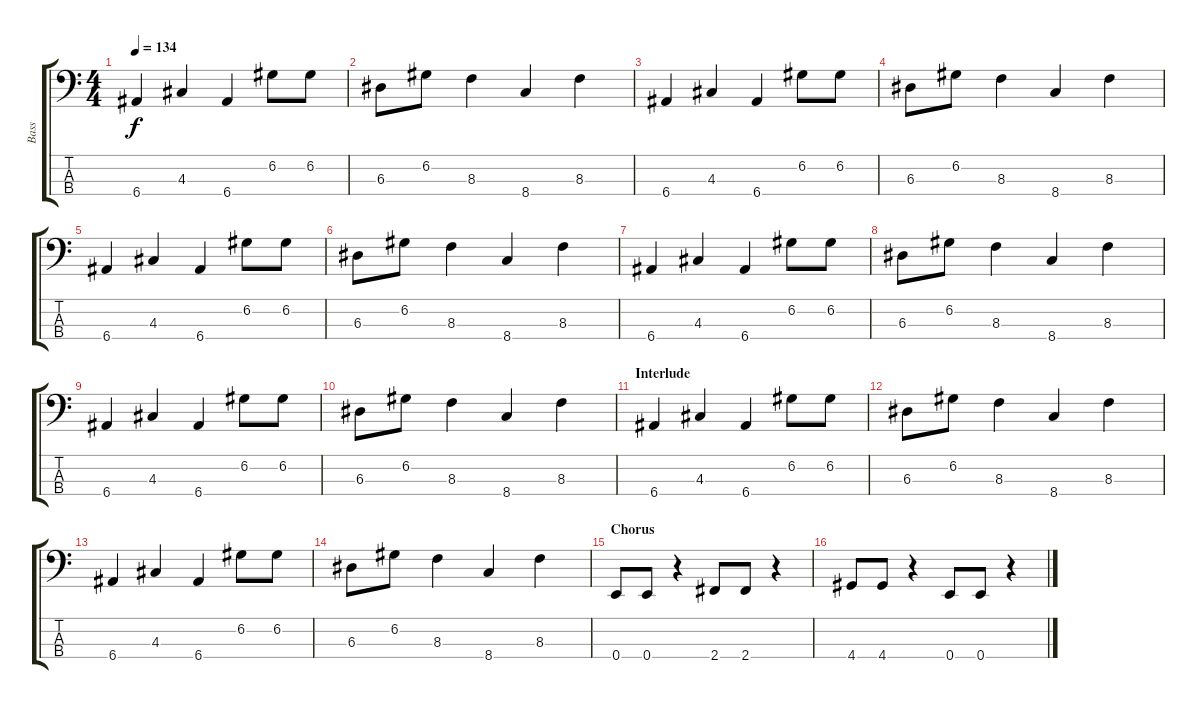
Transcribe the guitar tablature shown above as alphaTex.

\track ("Bass" "Bass") {instrument electricbasspick}
\staff {score tabs}
\tuning (G2 D2 A1 E1) {hide}
\ts (4 4)
\tempo 134
\clef f4
\ks c
6.4.4{dy f} 4.3.4 6.4.4 6.2.8 6.2.8 |
6.3.8 6.2.8 8.3.4 8.4.4 8.3.4 |
6.4.4 4.3.4 6.4.4 6.2.8 6.2.8 |
6.3.8 6.2.8 8.3.4 8.4.4 8.3.4 |
6.4.4 4.3.4 6.4.4 6.2.8 6.2.8 |
6.3.8 6.2.8 8.3.4 8.4.4 8.3.4 |
6.4.4 4.3.4 6.4.4 6.2.8 6.2.8 |
6.3.8 6.2.8 8.3.4 8.4.4 8.3.4 |
6.4.4 4.3.4 6.4.4 6.2.8 6.2.8 |
6.3.8 6.2.8 8.3.4 8.4.4 8.3.4 |
\section ("" "Interlude")
6.4.4 4.3.4 6.4.4 6.2.8 6.2.8 |
6.3.8 6.2.8 8.3.4 8.4.4 8.3.4 |
6.4.4 4.3.4 6.4.4 6.2.8 6.2.8 |
6.3.8 6.2.8 8.3.4 8.4.4 8.3.4 |
\section ("" "Chorus")
0.4.8 0.4.8 r.4 2.4.8 2.4.8 r.4 |
4.4.8 4.4.8 r.4 0.4.8 0.4.8 r.4
